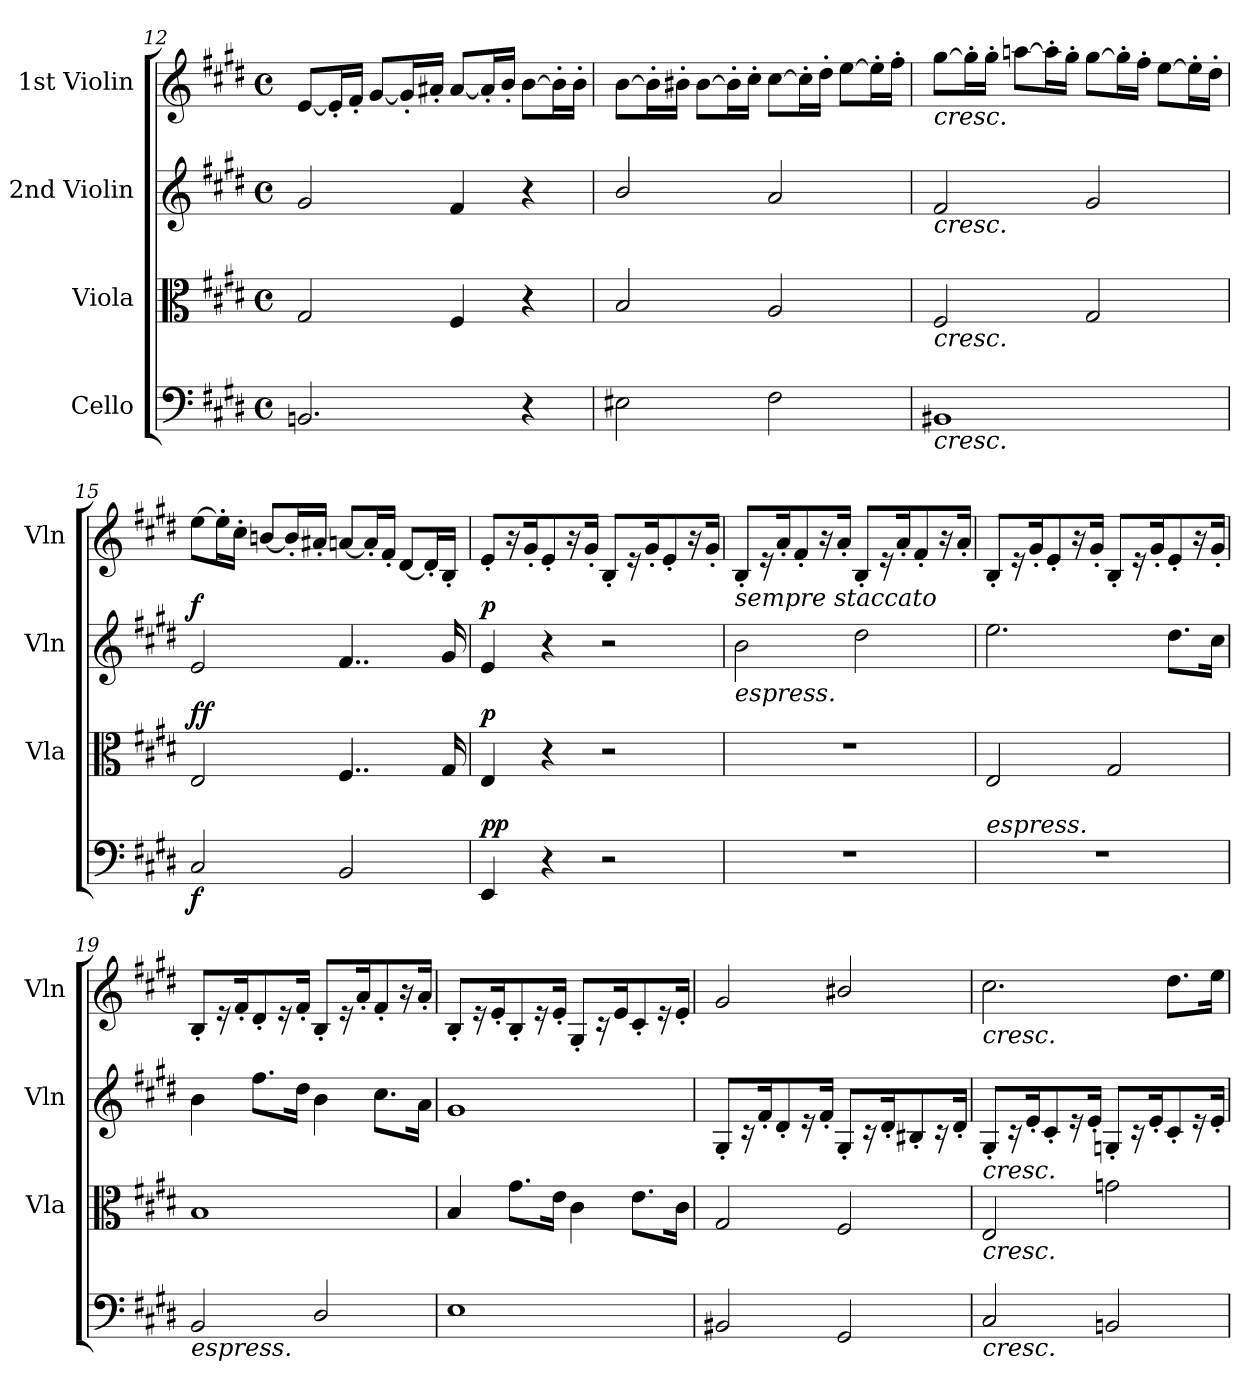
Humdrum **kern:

**kern	**dynam	**kern	**dynam	**kern	**dynam	**kern
*part4	*part4	*part3	*part3	*part2	*part2	*part1
*staff4	*staff4	*staff3	*staff3	*staff2	*staff2	*staff1
*I"Cello	*	*I"Viola	*	*I"2nd Violin	*	*I"1st Violin
*	*	*I'Vla	*	*I'Vln	*	*I'Vln
*clefF4	*	*clefC3	*	*clefG2	*	*clefG2
*k[f#c#g#d#]	*	*k[f#c#g#d#]	*	*k[f#c#g#d#]	*	*k[f#c#g#d#]
*M4/4	*	*M4/4	*	*M4/4	*	*M4/4
*met(c)	*	*met(c)	*	*met(c)	*	*met(c)
=12	=12	=12	=12	=12	=12	=12
2.BBn/	.	2G#/	.	2g#/	.	[8e/L
.	.	.	.	.	.	16e'/L]
.	.	.	.	.	.	16f#'/JJ
.	.	.	.	.	.	[8g#/L
.	.	.	.	.	.	16g#'/L]
.	.	.	.	.	.	16a#X'/JJ
.	.	4F#/	.	4f#/	.	[8a#/L
.	.	.	.	.	.	16a#'/L]
.	.	.	.	.	.	16b'/JJ
4r	.	4r	.	4r	.	[8b\L
.	.	.	.	.	.	16b'\L]
.	.	.	.	.	.	16b'\JJ
!!LO:PB:g=z
=13	=13	=13	=13	=13	=13	=13
2E#X\	.	2B/	.	2b/	.	[8b\L
.	.	.	.	.	.	16b'\L]
.	.	.	.	.	.	16b#X'\JJ
.	.	.	.	.	.	[8b#\L
.	.	.	.	.	.	16b#'\L]
.	.	.	.	.	.	16cc#'\JJ
2F#\	.	2A/	.	2a/	.	[8cc#\L
.	.	.	.	.	.	16cc#'\L]
.	.	.	.	.	.	16dd#'\JJ
.	.	.	.	.	.	[8ee\L
.	.	.	.	.	.	16ee'\L]
.	.	.	.	.	.	16ff#'\JJ
=14	=14	=14	=14	=14	=14	=14
!	!	!	!	!	!	!LO:TX:b:i:t=cresc.
!	!	!	!	!LO:TX:b:i:t=cresc.	!	!
!	!	!LO:TX:b:i:t=cresc.	!	!	!	!
!LO:TX:b:i:t=cresc.	!	!	!	!	!	!
1BB#X	.	2F#/	.	2f#/	.	[8gg#\L
.	.	.	.	.	.	16gg#'\L]
.	.	.	.	.	.	16gg#'\JJ
.	.	.	.	.	.	[8aan\L
.	.	.	.	.	.	16aa'\L]
.	.	.	.	.	.	16gg#'\JJ
.	.	2G#/	.	2g#/	.	[8gg#\L
.	.	.	.	.	.	16gg#'\L]
.	.	.	.	.	.	16ff#'\JJ
.	.	.	.	.	.	[8ee\L
.	.	.	.	.	.	16ee'\L]
.	.	.	.	.	.	16dd#'\JJ
!!LO:LB:g=z
=15	=15	=15	=15	=15	=15	=15
!	!LO:DY:b	!	!LO:DY:b	!	!	!
!	!	!	!LO:DY:n=1:a	!	!LO:DY:a	!
2C#/	f	2E/	f f	2e/	f	[8ee\L
.	.	.	.	.	.	16ee'\L]
.	.	.	.	.	.	16cc#'\JJ
.	.	.	.	.	.	[8bn/L
.	.	.	.	.	.	16b'/L]
.	.	.	.	.	.	16a#X'/JJ
2BB/	.	4..F#/	.	4..f#/	.	[8an/L
.	.	.	.	.	.	16a'/L]
.	.	.	.	.	.	16f#'/JJ
.	.	.	.	.	.	[8d#/L
.	.	.	.	.	.	16d#'/L]
.	.	16G#/	.	16g#/	.	16B'/JJ
!!LO:LB:g=z
=16	=16	=16	=16	=16	=16	=16
!	!LO:DY:b	!	!	!	!	!
!	!LO:DY:n=1:a	!	!LO:DY:a	!	!LO:DY:a	!
4EE/	p p	4E/	p	4e/	p	8e'/L
.	.	.	.	.	.	16r
.	.	.	.	.	.	16g#'/K
4r	.	4r	.	4r	.	8e'/
.	.	.	.	.	.	16r
.	.	.	.	.	.	16g#'/Jk
2r	.	2r	.	2r	.	8B'/L
.	.	.	.	.	.	16r
.	.	.	.	.	.	16g#'/K
.	.	.	.	.	.	8e'/
.	.	.	.	.	.	16r
.	.	.	.	.	.	16g#'/Jk
=17	=17	=17	=17	=17	=17	=17
!	!	!	!	!	!	!LO:TX:b:i:t=sempre staccato
!	!	!	!	!LO:TX:b:i:t=espress.	!	!
1r	.	1r	.	2b\	.	8B'/L
.	.	.	.	.	.	16r
.	.	.	.	.	.	16a'/K
.	.	.	.	.	.	8f#'/
.	.	.	.	.	.	16r
.	.	.	.	.	.	16a'/Jk
.	.	.	.	2dd#\	.	8B'/L
.	.	.	.	.	.	16r
.	.	.	.	.	.	16a'/K
.	.	.	.	.	.	8f#'/
.	.	.	.	.	.	16r
.	.	.	.	.	.	16a'/Jk
=18	=18	=18	=18	=18	=18	=18
!LO:TX:a:i:t=espress.	!	!	!	!	!	!
1r	.	2E/	.	2.ee\	.	8B'/L
.	.	.	.	.	.	16r
.	.	.	.	.	.	16g#'/K
.	.	.	.	.	.	8e'/
.	.	.	.	.	.	16r
.	.	.	.	.	.	16g#'/Jk
.	.	2G#/	.	.	.	8B'/L
.	.	.	.	.	.	16r
.	.	.	.	.	.	16g#'/K
.	.	.	.	8.dd#\L	.	8e'/
.	.	.	.	.	.	16r
.	.	.	.	16cc#\Jk	.	16g#'/Jk
!!LO:PB:g=z
=19	=19	=19	=19	=19	=19	=19
!LO:TX:b:i:t=espress.	!	!	!	!	!	!
2BB/	.	1B	.	4b\	.	8B'/L
.	.	.	.	.	.	16r
.	.	.	.	.	.	16f#'/K
.	.	.	.	8.ff#\L	.	8d#'/
.	.	.	.	.	.	16r
.	.	.	.	16dd#\Jk	.	16f#'/Jk
2D#/	.	.	.	4b\	.	8B'/L
.	.	.	.	.	.	16r
.	.	.	.	.	.	16a'/K
.	.	.	.	8.cc#\L	.	8f#'/
.	.	.	.	.	.	16r
.	.	.	.	16a\Jk	.	16a'/Jk
=20	=20	=20	=20	=20	=20	=20
1E	.	4B/	.	1g#	.	8B'/L
.	.	.	.	.	.	16r
.	.	.	.	.	.	16e'/K
.	.	8.g#\L	.	.	.	8B'/
.	.	.	.	.	.	16r
.	.	16e\Jk	.	.	.	16e'/Jk
.	.	4c#\	.	.	.	8G#'/L
.	.	.	.	.	.	16r
.	.	.	.	.	.	16e/K
.	.	8.e\L	.	.	.	8c#'/
.	.	.	.	.	.	16r
.	.	16c#\Jk	.	.	.	16e'/Jk
=21	=21	=21	=21	=21	=21	=21
2BB#X/	.	2G#/	.	8G#'/L	.	2g#/
.	.	.	.	16r	.	.
.	.	.	.	16f#'/K	.	.
.	.	.	.	8d#'/	.	.
.	.	.	.	16r	.	.
.	.	.	.	16f#'/Jk	.	.
2GG#/	.	2F#/	.	8G#'/L	.	2b#X/
.	.	.	.	16r	.	.
.	.	.	.	16d#'/K	.	.
.	.	.	.	8B#X'/	.	.
.	.	.	.	16r	.	.
.	.	.	.	16d#'/Jk	.	.
!!LO:LB:g=z
=22	=22	=22	=22	=22	=22	=22
!	!	!	!	!	!	!LO:TX:b:i:t=cresc.
!	!	!	!	!LO:TX:b:i:t=cresc.	!	!
!	!	!LO:TX:b:i:t=cresc.	!	!	!	!
!LO:TX:b:i:t=cresc.	!	!	!	!	!	!
2C#/	.	2E/	.	8G#'/L	.	2.cc#\
.	.	.	.	16r	.	.
.	.	.	.	16e'/K	.	.
.	.	.	.	8c#'/	.	.
.	.	.	.	16r	.	.
.	.	.	.	16e'/Jk	.	.
2BBn/	.	2gn\	.	8Gn'/L	.	.
.	.	.	.	16r	.	.
.	.	.	.	16e'/K	.	.
.	.	.	.	8c#'/	.	8.dd#\L
.	.	.	.	16r	.	.
.	.	.	.	16e'/Jk	.	16ee\Jk
=	=	=	=	=	=	=
*-	*-	*-	*-	*-	*-	*-
